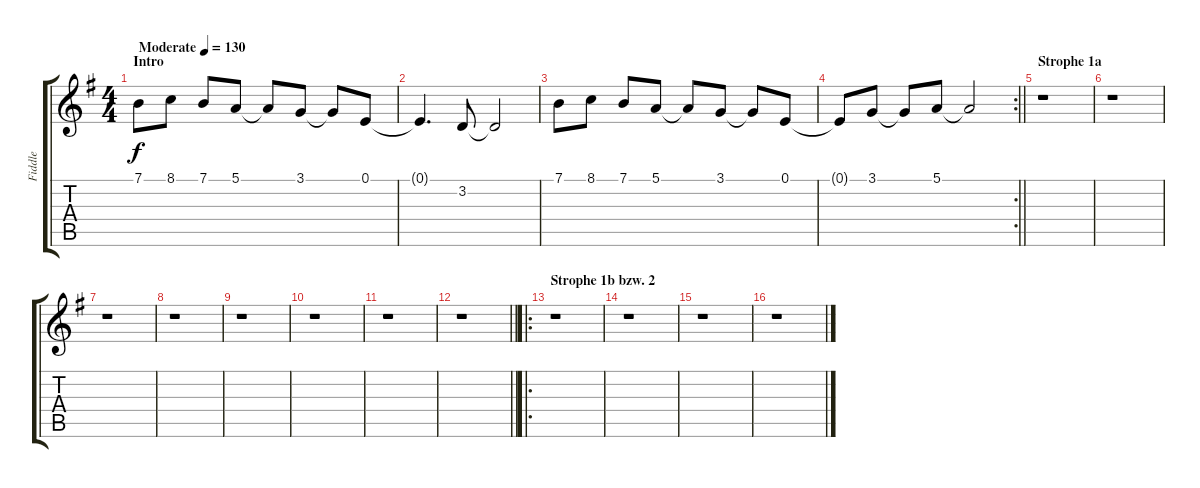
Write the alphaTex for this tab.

\track ("Fiddle" "Fiddle") {instrument violin}
\staff {score tabs}
\tuning (E4 B3 G3 D3 A2 E2) {hide}
\ts (4 4)
\section ("" "Intro")
\tempo (130 "Moderate")
\clef g2
\ks g
7.1.8{dy f instrument violin} 8.1.8 7.1.8 5.1.8 5.1{t}.8 3.1.8 3.1{t}.8 0.1.8 |
0.1{t}.4{d} 3.2.8 3.2{t}.2 |
7.1.8 8.1.8 7.1.8 5.1.8 5.1{t}.8 3.1.8 3.1{t}.8 0.1.8 |
\rc 2
\barLineRight lightlight
0.1{t}.8 3.1.8 3.1{t}.8 5.1.8 5.1{t}.2 |
\section ("" "Strophe 1a")
r.1 |
r.1 |
r.1 |
r.1 |
r.1 |
r.1 |
r.1 |
\barLineRight lightlight
r.1 |
\ro
\section ("" "Strophe 1b bzw. 2")
r.1 |
r.1 |
r.1 |
r.1
